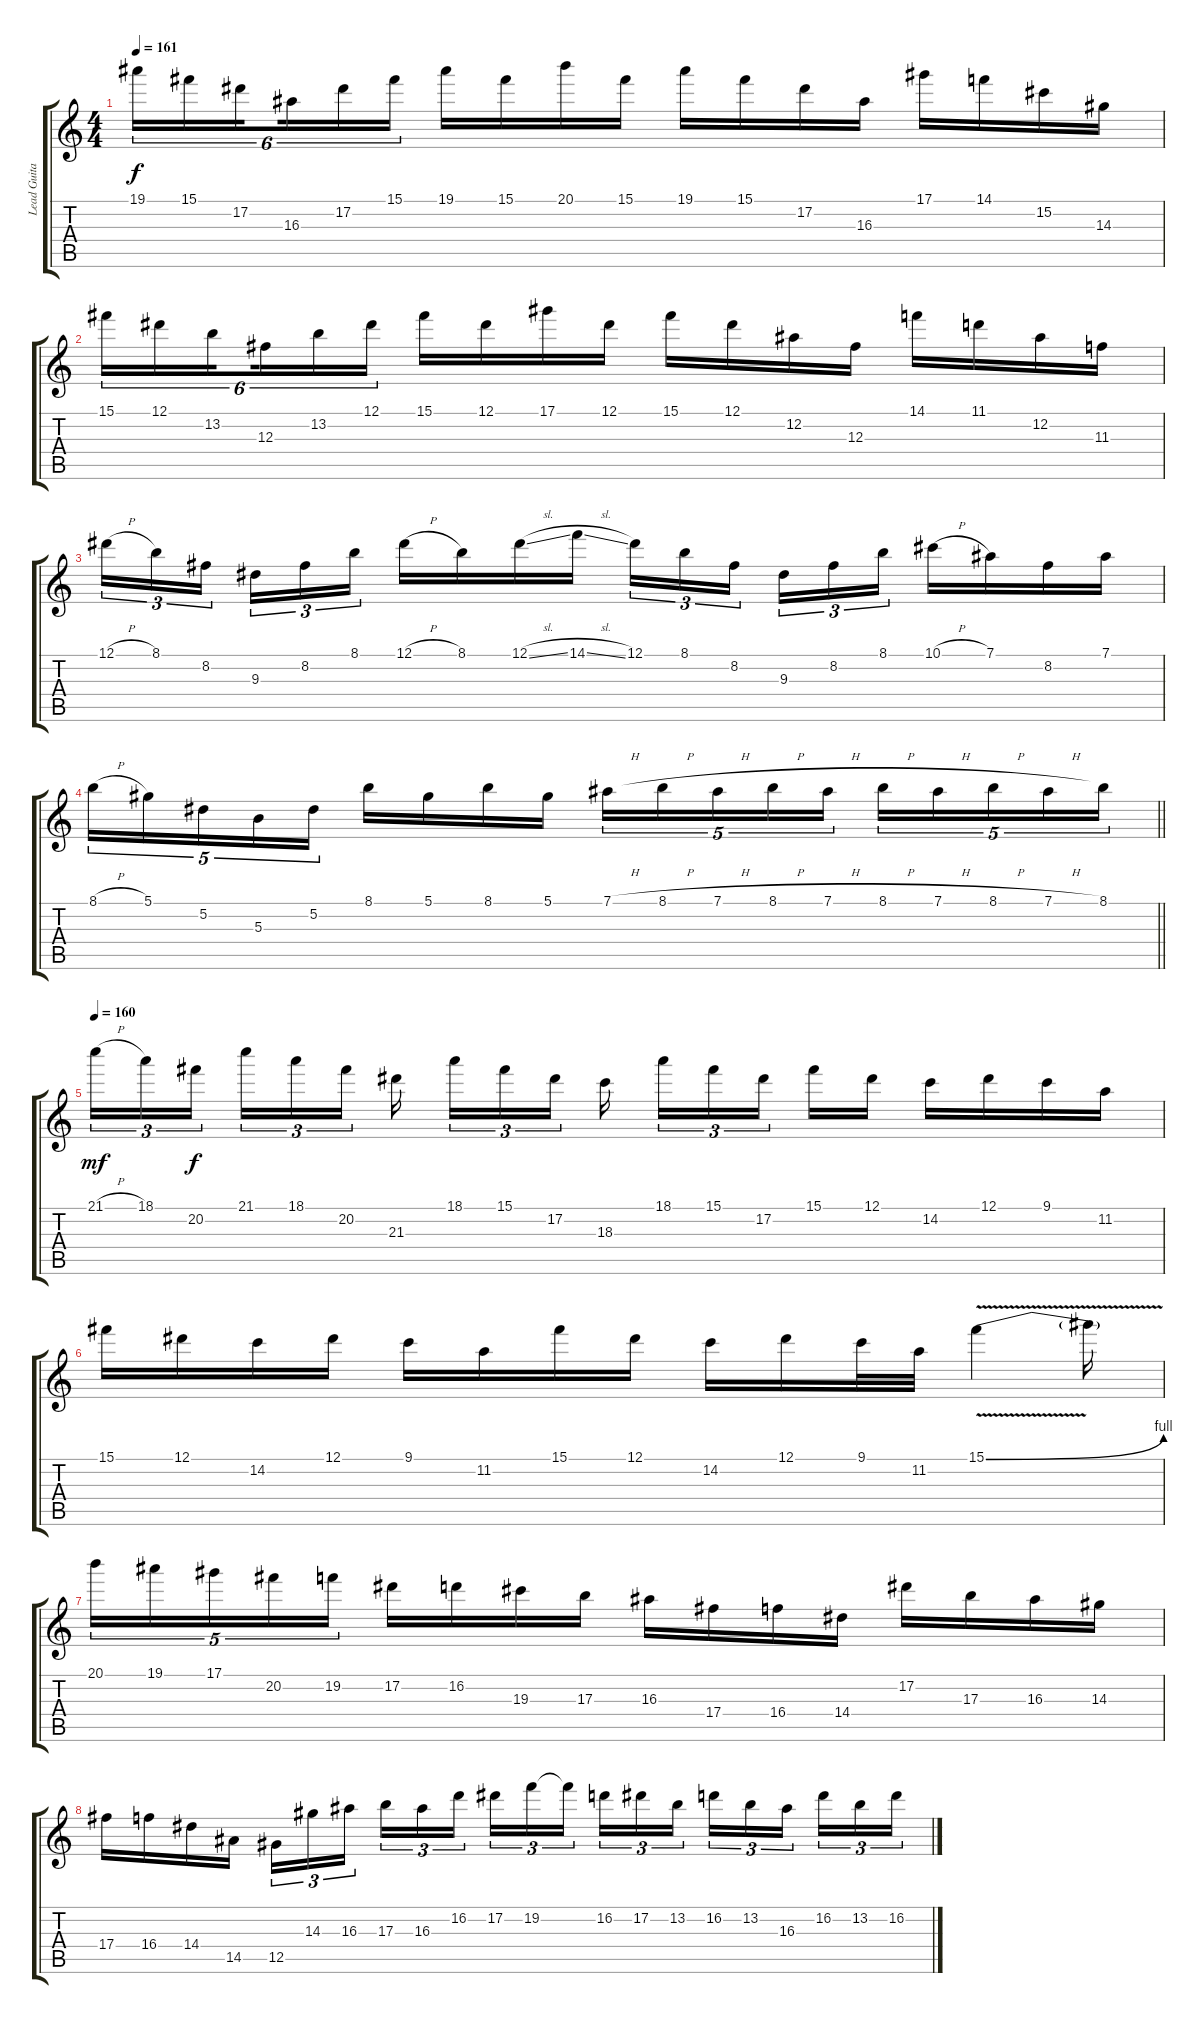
\track ("Lead Guitar" "Lead Guita") {instrument overdrivenguitar}
\staff {score tabs}
\tuning (Eb4 Bb3 Gb3 Db3 Ab2 Eb2) {hide}
\ts (4 4)
\tempo 161
\clef g2
\ks c
19.1.16{tu (6 4) dy f} 15.1.16{tu (6 4)} 17.2.16{tu (6 4) beam splitsecondary} 16.3.16{tu (6 4)} 17.2.16{tu (6 4)} 15.1.16{tu (6 4)} 19.1.16 15.1.16 20.1.16 15.1.16 19.1.16 15.1.16 17.2.16 16.3.16 17.1.16 14.1.16 15.2.16 14.3.16 |
15.1.16{tu (6 4)} 12.1.16{tu (6 4)} 13.2.16{tu (6 4) beam splitsecondary} 12.3.16{tu (6 4)} 13.2.16{tu (6 4)} 12.1.16{tu (6 4)} 15.1.16 12.1.16 17.1.16 12.1.16 15.1.16 12.1.16 12.2.16 12.3.16 14.1.16 11.1.16 12.2.16 11.3.16 |
12.1{h}.16{tu (3 2)} 8.1.16{tu (3 2)} 8.2.16{tu (3 2) beam splitsecondary} 9.3.16{tu (3 2)} 8.2.16{tu (3 2)} 8.1.16{tu (3 2)} 12.1{h}.16 8.1.16 12.1{sl}.16 14.1{sl}.16 12.1.16{tu (3 2)} 8.1.16{tu (3 2)} 8.2.16{tu (3 2) beam splitsecondary} 9.3.16{tu (3 2)} 8.2.16{tu (3 2)} 8.1.16{tu (3 2)} 10.1{h}.16 7.1.16 8.2.16 7.1.16 |
\barLineRight lightlight
8.1{h}.16{tu (5 4)} 5.1.16{tu (5 4)} 5.2.16{tu (5 4)} 5.3.16{tu (5 4)} 5.2.16{tu (5 4)} 8.1.16 5.1.16 8.1.16 5.1.16 7.1{h}.16{tu (5 4)} 8.1{h}.16{tu (5 4)} 7.1{h}.16{tu (5 4)} 8.1{h}.16{tu (5 4)} 7.1{h}.16{tu (5 4)} 8.1{h}.16{tu (5 4)} 7.1{h}.16{tu (5 4)} 8.1{h}.16{tu (5 4)} 7.1{h}.16{tu (5 4)} 8.1.16{tu (5 4)} |
\section ("" "")
\tempo 160
21.1{h}.16{tu (3 2) dy mf} 18.1.16{tu (3 2)} 20.2.16{tu (3 2) dy f beam splitsecondary} 21.1.16{tu (3 2)} 18.1.16{tu (3 2)} 20.2.16{tu (3 2)} 21.3.16{beam splitsecondary} 18.1.16{tu (3 2)} 15.1.16{tu (3 2)} 17.2.16{tu (3 2) beam splitsecondary} 18.3.16 18.1.16{tu (3 2)} 15.1.16{tu (3 2)} 17.2.16{tu (3 2) beam splitsecondary} 15.1.16 12.1.16 14.2.16 12.1.16 9.1.16 11.2.16 |
15.1.16 12.1.16 14.2.16 12.1.16 9.1.16 11.2.16 15.1.16 12.1.16 14.2.16 12.1.16 9.1.32 11.2.32 15.1{be (bend 0 0 60 4) v}.4 15.1{t}.16 |
20.1.16{tu (5 4)} 19.1.16{tu (5 4)} 17.1.16{tu (5 4)} 20.2.16{tu (5 4)} 19.2.16{tu (5 4)} 17.2.16 16.2.16 19.3.16 17.3.16 16.3.16 17.4.16 16.4.16 14.4.16 17.2.16 17.3.16 16.3.16 14.3.16 |
17.4.16 16.4.16 14.4.16 14.5.16 12.5.16{tu (3 2)} 14.3.16{tu (3 2)} 16.3.16{tu (3 2) beam splitsecondary} 17.3.16{tu (3 2)} 16.3.16{tu (3 2)} 16.2.16{tu (3 2)} 17.2.16{tu (3 2)} 19.2.16{tu (3 2)} 19.2{t}.16{tu (3 2) beam splitsecondary} 16.2.16{tu (3 2)} 17.2.16{tu (3 2)} 13.2.16{tu (3 2)} 16.2.16{tu (3 2)} 13.2.16{tu (3 2)} 16.3.16{tu (3 2) beam splitsecondary} 16.2.16{tu (3 2)} 13.2.16{tu (3 2)} 16.2.16{tu (3 2)}
